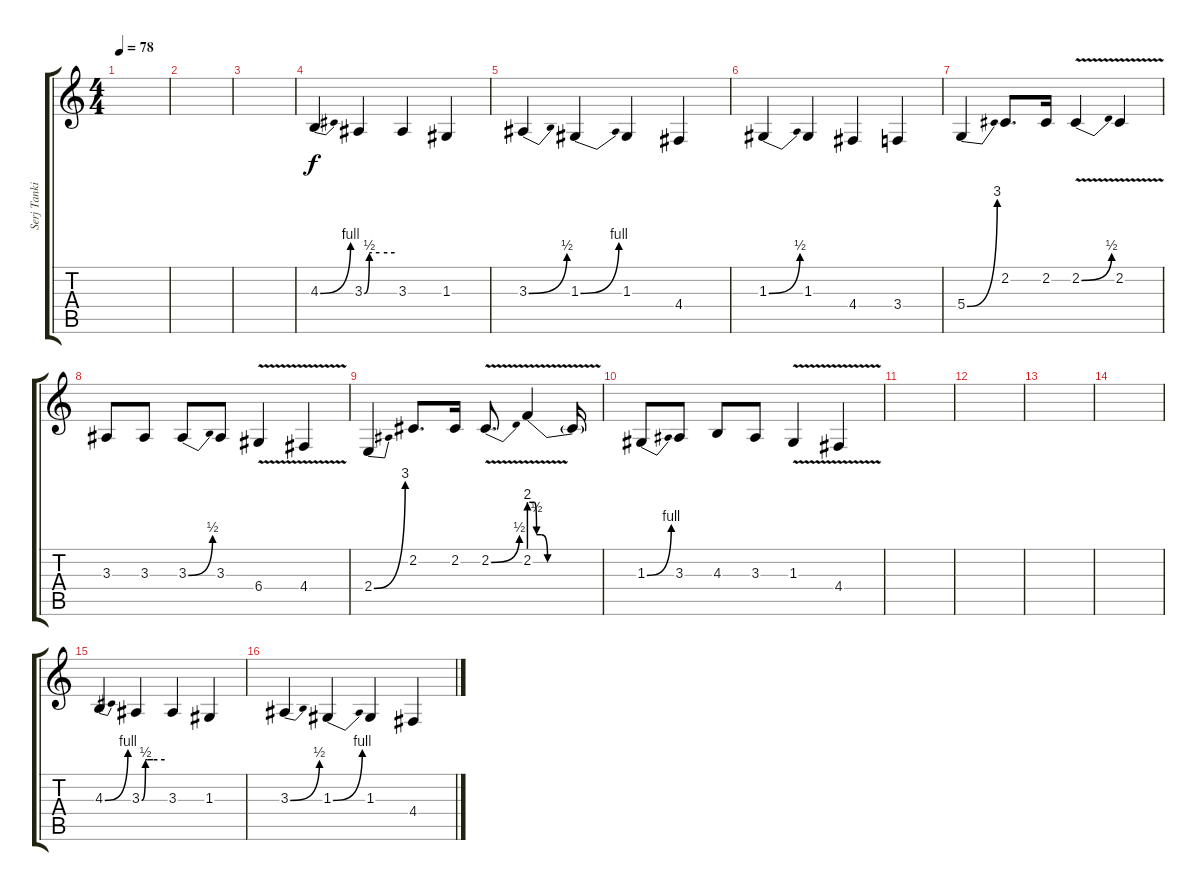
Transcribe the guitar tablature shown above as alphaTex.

\track ("Serj Tankian (Vocals)" "Serj Tanki") {instrument altosax}
\staff {score tabs}
\tuning (E4 B3 G3 D3 A2 E2) {hide}
\ts (4 4)
\tempo 78
\clef g2
\ks c
|
|
|
4.3{be (bend 0 0 60 4)}.4 3.3{be (custom 0 0 10 2 15 2 30 2 60 2)}.4 3.3.4 1.3.4 |
3.3{be (bend 0 0 60 2)}.4 1.3{be (bend 0 0 60 4)}.4 1.3.4 4.4.4 |
1.3{be (bend 0 0 60 2)}.4 1.3.4 4.4.4 3.4.4 |
5.4{be (bend 0 0 60 12)}.4 2.2.8{d} 2.2.16 2.2{be (bend 0 0 60 2) v}.4 2.2{v}.4 |
3.3.8 3.3.8 3.3{be (bend 0 0 60 2)}.8 3.3.8 6.4{v}.4 4.4{v}.4 |
2.4{be (bend 0 0 60 12)}.4 2.2.8{d} 2.2.16 2.2{be (bend 0 0 60 2) v}.8{d} 2.2{be (custom 0 8 4 8 6 2 10 2 15 0 30 0 60 0) v}.4 2.2{t}.16 |
1.3{be (bend 0 0 60 4)}.8 3.3.8 4.3.8 3.3.8 1.3{v}.4 4.4{v}.4 |
|
|
|
|
4.3{be (bend 0 0 60 4)}.4 3.3{be (custom 0 0 10 2 15 2 30 2 60 2)}.4 3.3.4 1.3.4 |
3.3{be (bend 0 0 60 2)}.4 1.3{be (bend 0 0 60 4)}.4 1.3.4 4.4.4
